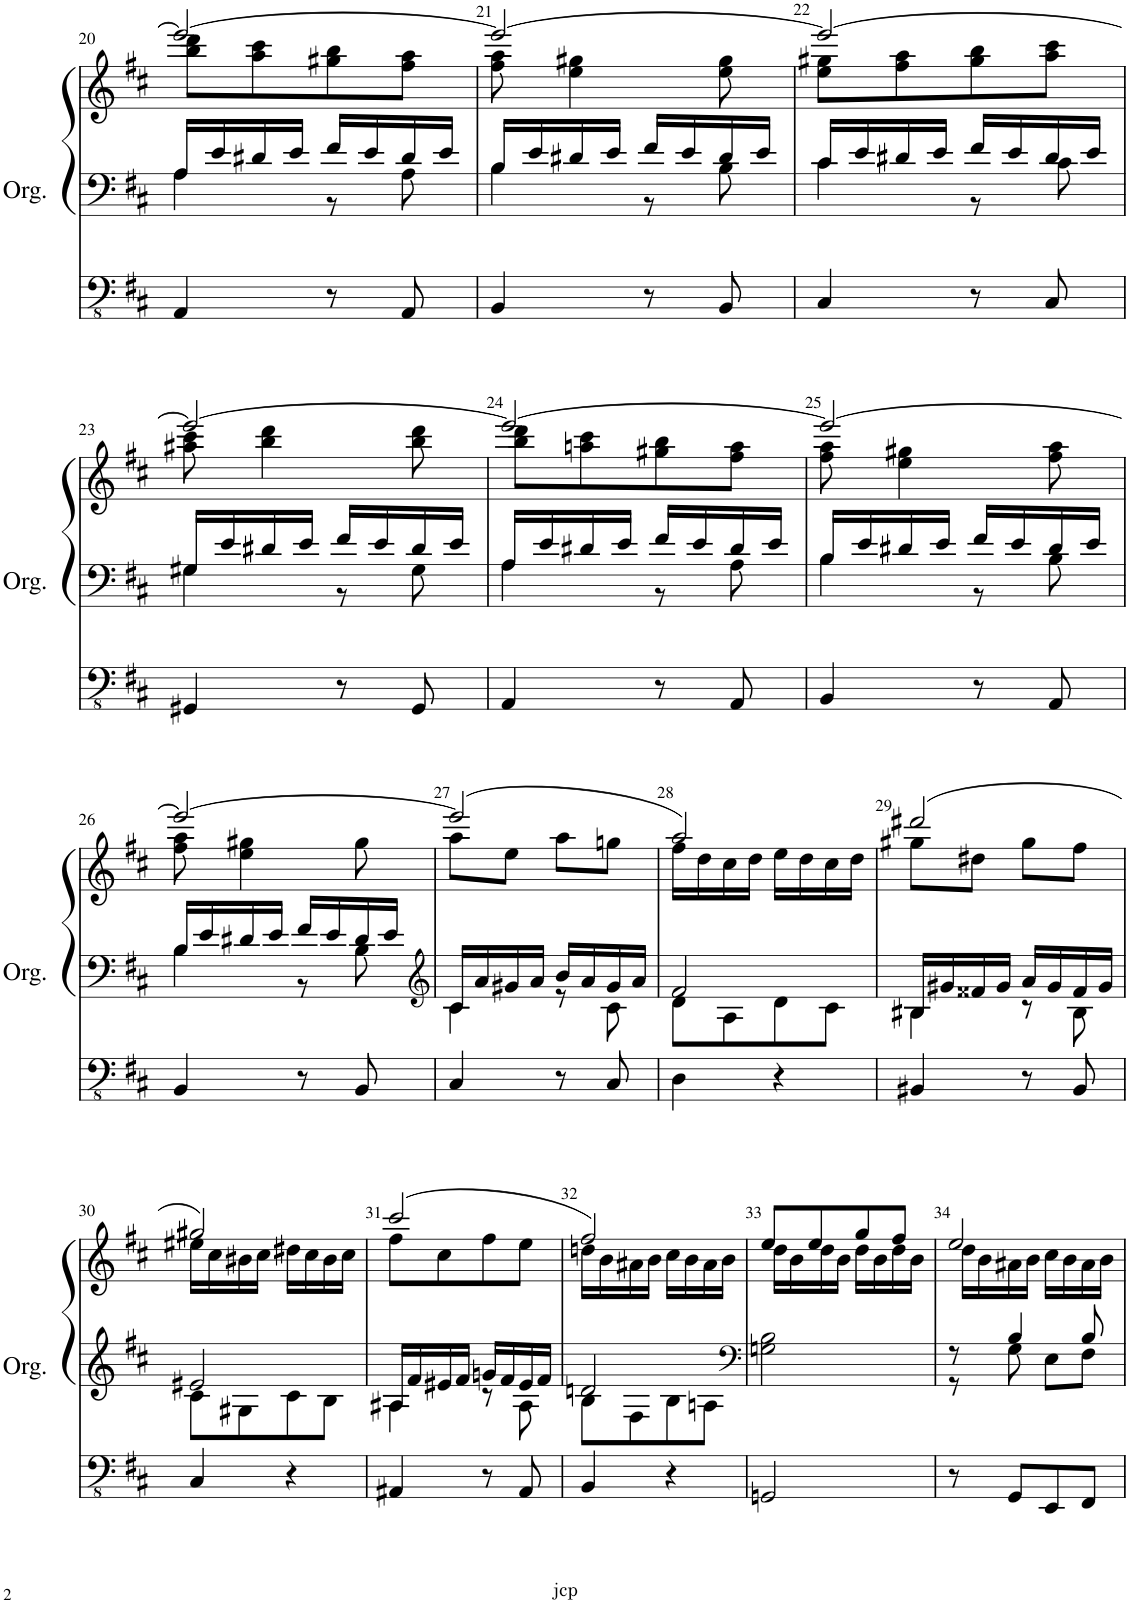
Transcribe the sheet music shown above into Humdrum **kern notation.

**kern	**kern	**kern
*part1	*part1	*part1
*staff3	*staff2	*staff1
*I"Orgue à tuyaux	*	*
*I'Org.	*	*
!!LO:PB:g=z
*clefFv4	*clefF4	*clefG2
*k[f#c#]	*k[f#c#]	*k[f#c#]
*M2/4	*M2/4	*M2/4
=20	=20	=20
*	*^	*^
4AAA/	16A/LL	4A\	2eee/_	8bb\ 8ddd\L
.	16e/	.	.	.
.	16d#X/	.	.	8aa\ 8ccc#\
.	16e/JJ	.	.	.
8r	16f#/LL	8r	.	8gg#X\ 8bb\
.	16e/	.	.	.
8AAA/	16d#/	8A\	.	8ff#\ 8aa\J
.	16e/JJ	.	.	.
=21	=21	=21	=21	=21
4BBB/	16B/LL	4B\	2eee/_	8ff#\ 8aa\
.	16e/	.	.	.
.	16d#X/	.	.	4ee\ 4gg#X\
.	16e/JJ	.	.	.
8r	16f#/LL	8r	.	.
.	16e/	.	.	.
8BBB/	16d#/	8B\	.	8ee\ 8gg#\
.	16e/JJ	.	.	.
=22	=22	=22	=22	=22
4CC#/	16c#/LL	4c#\	2eee/_	8ee\ 8gg#X\L
.	16e/	.	.	.
.	16d#X/	.	.	8ff#\ 8aa\
.	16e/JJ	.	.	.
8r	16f#/LL	8r	.	8gg#\ 8bb\
.	16e/	.	.	.
8CC#/	16d#/	8c#\	.	8aa\ 8ccc#\J
.	16e/JJ	.	.	.
!!LO:LB:g=z	!!
=23	=23	=23	=23	=23
4GGG#X/	16G#X/LL	4G#\	2eee/_	8aa#X\ 8ccc#\
.	16e/	.	.	.
.	16d#X/	.	.	4bb\ 4ddd\
.	16e/JJ	.	.	.
8r	16f#/LL	8r	.	.
.	16e/	.	.	.
8GGG#/	16d#/	8G#\	.	8bb\ 8ddd\
.	16e/JJ	.	.	.
=24	=24	=24	=24	=24
4AAA/	16A/LL	4A\	2eee/_	8bb\ 8ddd\L
.	16e/	.	.	.
.	16d#X/	.	.	8aan\ 8ccc#\
.	16e/JJ	.	.	.
8r	16f#/LL	8r	.	8gg#X\ 8bb\
.	16e/	.	.	.
8AAA/	16d#/	8A\	.	8ff#\ 8aa\J
.	16e/JJ	.	.	.
=25	=25	=25	=25	=25
4BBB/	16B/LL	4B\	2eee/_	8ff#\ 8aa\
.	16e/	.	.	.
.	16d#X/	.	.	4ee\ 4gg#X\
.	16e/JJ	.	.	.
8r	16f#/LL	8r	.	.
.	16e/	.	.	.
8AAA/	16d#/	8B\	.	8ff#\ 8aa\
.	16e/JJ	.	.	.
!!LO:LB:g=z	!!
=26	=26	=26	=26	=26
4BBB/	16B/LL	4B\	2eee/_	8ff#\ 8aa\
.	16e/	.	.	.
.	16d#X/	.	.	4ee\ 4gg#X\
.	16e/JJ	.	.	.
8r	16f#/LL	8r	.	.
.	16e/	.	.	.
8BBB/	16d#/	8B\	.	8gg#\
.	16e/JJ	.	.	.
=27	=27	=27	=27	=27
*	*clefG2	*	*	*
4CC#/	16c#/LL	4c#\	(2eee/]	8aa\L
.	16a/	.	.	.
.	16g#X/	.	.	8ee\J
.	16a/JJ	.	.	.
8r	16b/LL	8r	.	8aa\L
.	16a/	.	.	.
8CC#/	16g#/	8c#\	.	8ggn\J
.	16a/JJ	.	.	.
=28	=28	=28	=28	=28
4DD\	2f#/	8d\L	2aa/)	16ff#\LL
.	.	.	.	16dd\
.	.	8A\	.	16cc#\
.	.	.	.	16dd\JJ
4r	.	8d\	.	16ee\LL
.	.	.	.	16dd\
.	.	8c#\J	.	16cc#\
.	.	.	.	16dd\JJ
=29	=29	=29	=29	=29
4BBB#X/	16B#X/LL	4B#\	(2ddd#X/	8gg#X\L
.	16g#X/	.	.	.
.	16f##X/	.	.	8dd#X\J
.	16g#/JJ	.	.	.
8r	16a/LL	8r	.	8gg#\L
.	16g#/	.	.	.
8BBB#/	16f##/	8B#\	.	8ff#\J
.	16g#/JJ	.	.	.
!!LO:LB:g=z	!!
=30	=30	=30	=30	=30
4CC#/	2e#X/	8c#\L	2gg#X/)	16ee#X\LL
.	.	.	.	16cc#\
.	.	8G#X\	.	16b#X\
.	.	.	.	16cc#\JJ
4r	.	8c#\	.	16dd#X\LL
.	.	.	.	16cc#\
.	.	8B\J	.	16b#\
.	.	.	.	16cc#\JJ
=31	=31	=31	=31	=31
4AAA#X/	16A#X/LL	4A#\	(2ccc#/	8ff#\L
.	16f#/	.	.	.
.	16e#X/	.	.	8cc#\
.	16f#/JJ	.	.	.
8r	16gn/LL	8r	.	8ff#\
.	16f#/	.	.	.
8AAA#/	16e#/	8A#\	.	8ee\J
.	16f#/JJ	.	.	.
=32	=32	=32	=32	=32
4BBB/	2dn/	8B\L	2ff#/)	16ddn\LL
.	.	.	.	16b\
.	.	8F#\	.	16a#X\
.	.	.	.	16b\JJ
4r	.	8B\	.	16cc#\LL
.	.	.	.	16b\
.	.	8An\J	.	16a#\
.	.	.	.	16b\JJ
*	*v	*v	*	*
=33	=33	=33	=33
*	*clefF4	*	*
2GGGn/	2Gn\ 2B\	8ee/L	16dd\LL
.	.	.	16b\
.	.	8ee/	16dd\
.	.	.	16b\JJ
.	.	8gg/	16dd\LL
.	.	.	16b\
.	.	8ff#/J	16dd\
.	.	.	16b\JJ
=34	=34	=34	=34
*	*^	*	*
8r	8r	8r	2ee/	16dd\LL
.	.	.	.	16b\
8GGG/L	4B/	8G\	.	16a#X\
.	.	.	.	16b\JJ
8EEE/	.	8E\L	.	16cc#\LL
.	.	.	.	16b\
8FFF#/J	8B/	8F#\J	.	16a#\
.	.	.	.	16b\JJ
*	*v	*v	*	*
*	*	*v	*v
=	=	=
*-	*-	*-
